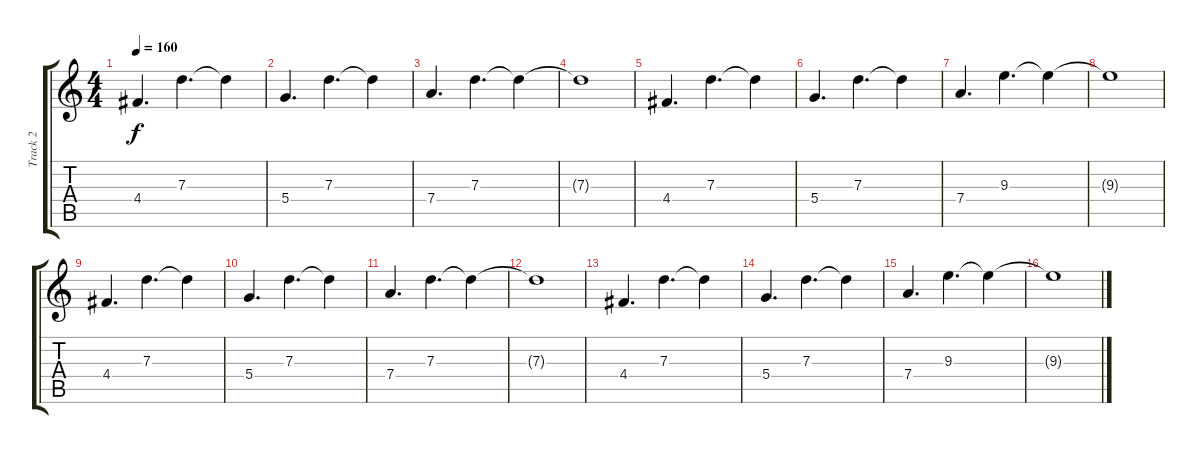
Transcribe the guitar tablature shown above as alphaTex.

\track ("Track 2" "Track 2") {instrument overdrivenguitar}
\staff {score tabs}
\tuning (E4 B3 G3 D3 A2 E2) {hide}
\ts (4 4)
\tempo 160
\clef g2
\ks c
4.4.4{d dy f instrument electricguitarclean} 7.3.4{d} 7.3{t}.4 |
5.4.4{d} 7.3.4{d} 7.3{t}.4 |
7.4.4{d} 7.3.4{d} 7.3{t}.4 |
7.3{t}.1 |
4.4.4{d instrument electricguitarclean} 7.3.4{d} 7.3{t}.4 |
5.4.4{d} 7.3.4{d} 7.3{t}.4 |
7.4.4{d} 9.3.4{d} 9.3{t}.4 |
9.3{t}.1 |
4.4.4{d instrument electricguitarclean} 7.3.4{d} 7.3{t}.4 |
5.4.4{d} 7.3.4{d} 7.3{t}.4 |
7.4.4{d} 7.3.4{d} 7.3{t}.4 |
7.3{t}.1 |
4.4.4{d instrument electricguitarclean} 7.3.4{d} 7.3{t}.4 |
5.4.4{d} 7.3.4{d} 7.3{t}.4 |
7.4.4{d} 9.3.4{d} 9.3{t}.4 |
9.3{t}.1
